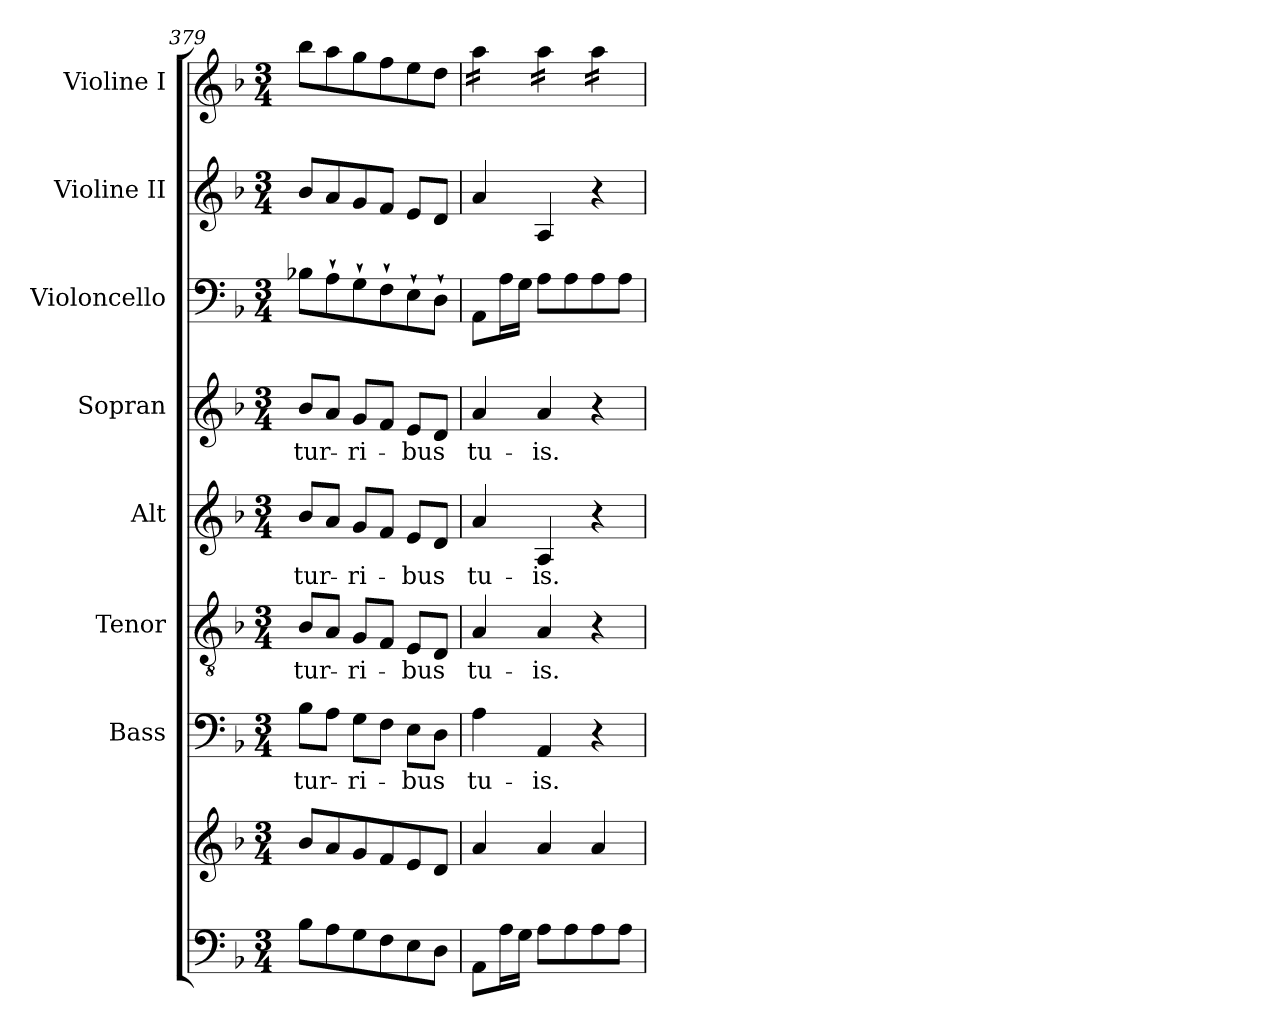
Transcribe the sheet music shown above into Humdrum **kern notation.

**kern	**kern	**kern	**text	**kern	**text	**kern	**text	**kern	**text	**kern	**kern	**kern
*part8	*part8	*part7	*part7	*part6	*part6	*part5	*part5	*part4	*part4	*part3	*part2	*part1
*staff9	*staff8	*staff7	*staff7	*staff6	*staff6	*staff5	*staff5	*staff4	*staff4	*staff3	*staff2	*staff1
*	*	*I"Bass	*	*I"Tenor	*	*I"Alt	*	*I"Sopran	*	*I"Violoncello	*I"Violine II	*I"Violine I
*	*	*I'B.	*	*I'T.	*	*I'A.	*	*I'S.	*	*I'Vc.	*I'Vl. II	*I'Vl. I
*clefF4	*clefG2	*clefF4	*	*clefGv2	*	*clefG2	*	*clefG2	*	*clefF4	*clefG2	*clefG2
*	*	*	*	*	*	*	*	*	*	*ITrd7c12	*	*
*k[b-]	*k[b-]	*k[b-]	*	*k[b-]	*	*k[b-]	*	*k[b-]	*	*k[b-]	*k[b-]	*k[b-]
*F:	*F:	*F:	*	*F:	*	*F:	*	*F:	*	*F:	*F:	*F:
*M3/4	*M3/4	*M3/4	*	*M3/4	*	*M3/4	*	*M3/4	*	*M3/4	*M3/4	*M3/4
=379	=379	=379	=379	=379	=379	=379	=379	=379	=379	=379	=379	=379
!	!	!	!LO:LY:b	!	!LO:LY:b	!	!LO:LY:b	!	!LO:LY:b	!	!	!
8B-\L	8b-/L	8B-\L	tur-	8B-/L	tur-	8b-/L	tur-	8b-/L	tur-	8BB-X\L	8b-/L	8bb-\L
8A\	8a/	8A\J	.	8A/J	.	8a/J	.	8a/J	.	8AA`>\	8a/	8aa\
!	!	!	!LO:LY:b	!	!LO:LY:b	!	!LO:LY:b	!	!LO:LY:b	!	!	!
8G\	8g/	8G\L	-ri-	8G/L	-ri-	8g/L	-ri-	8g/L	-ri-	8GG`>\	8g/	8gg\
8F\	8f/	8F\J	.	8F/J	.	8f/J	.	8f/J	.	8FF`>\	8f/J	8ff\
!	!	!	!LO:LY:b	!	!LO:LY:b	!	!LO:LY:b	!	!LO:LY:b	!	!	!
8E\	8e/	8E\L	-bus	8E/L	-bus	8e/L	-bus	8e/L	-bus	8EE`>\	8e/L	8ee\
8D\J	8d/J	8D\J	.	8D/J	.	8d/J	.	8d/J	.	8DD`>\J	8d/J	8dd\J
=380	=380	=380	=380	=380	=380	=380	=380	=380	=380	=380	=380	=380
!	!	!	!LO:LY:b	!	!LO:LY:b	!	!LO:LY:b	!	!LO:LY:b	!	!	!
*	*	*	*	*	*	*	*	*	*	*	*	*tremolo
8AA\L	4a/	4A\	tu-	4A/	tu-	4a/	tu-	4a/	tu-	8AAA\L	4a/	16aa\LL
.	.	.	.	.	.	.	.	.	.	.	.	16aa\
16A\L	.	.	.	.	.	.	.	.	.	16AA\L	.	16aa\
16G\JJ	.	.	.	.	.	.	.	.	.	16GG\JJ	.	16aa\JJ
!	!	!	!LO:LY:b	!	!LO:LY:b	!	!LO:LY:b	!	!LO:LY:b	!	!	!
8A\L	4a/	4AA/	-is.	4A/	-is.	4A/	-is.	4a/	-is.	8AA\L	4A/	16aa\LL
.	.	.	.	.	.	.	.	.	.	.	.	16aa\
8A\	.	.	.	.	.	.	.	.	.	8AA\	.	16aa\
.	.	.	.	.	.	.	.	.	.	.	.	16aa\JJ
8A\	4a/	4r	.	4r	.	4r	.	4r	.	8AA\	4r	16aa\LL
.	.	.	.	.	.	.	.	.	.	.	.	16aa\
8A\J	.	.	.	.	.	.	.	.	.	8AA\J	.	16aa\
.	.	.	.	.	.	.	.	.	.	.	.	16aa\JJ
*	*	*	*	*	*	*	*	*	*	*	*	*Xtremolo
=	=	=	=	=	=	=	=	=	=	=	=	=
*-	*-	*-	*-	*-	*-	*-	*-	*-	*-	*-	*-	*-
